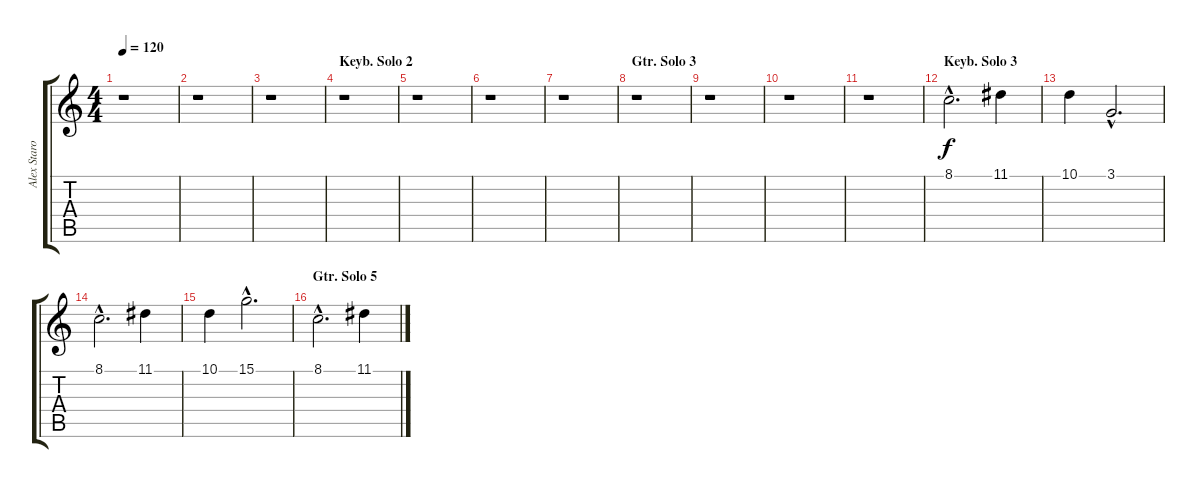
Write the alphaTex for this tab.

\track ("Alex Staropoli - String Ensemble" "Alex Staro") {instrument stringensemble2}
\staff {score tabs}
\tuning (E4 B3 G3 D3 A2 E2) {hide}
\ts (4 4)
\tempo 120
\clef g2
\ks c
r.1{dy f} |
r.1 |
r.1 |
\section ("" "Keyb. Solo 2")
r.1 |
r.1 |
r.1 |
r.1 |
\section ("" "Gtr. Solo 3")
r.1 |
r.1 |
r.1 |
r.1 |
\section ("" "Keyb. Solo 3")
8.1{hac}.2{d} 11.1.4 |
10.1.4 3.1{hac}.2{d} |
8.1{hac}.2{d} 11.1.4 |
10.1.4 15.1{hac}.2{d} |
\section ("" "Gtr. Solo 5")
8.1{hac}.2{d} 11.1.4
